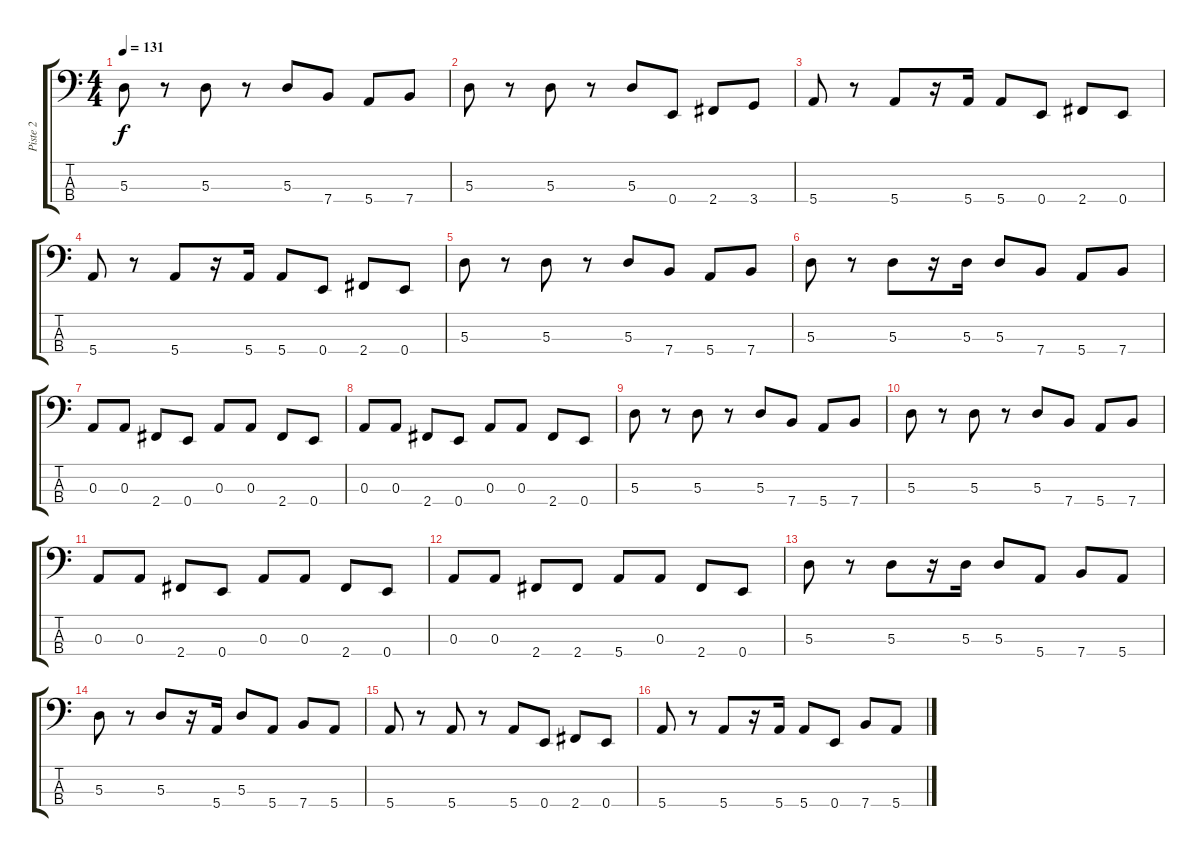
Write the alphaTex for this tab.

\track ("Piste 2" "Piste 2") {instrument electricbasspick}
\staff {score tabs}
\tuning (G2 D2 A1 E1) {hide}
\ts (4 4)
\tempo 131
\clef f4
\ks c
5.3.8{dy f} r.8 5.3.8 r.8 5.3.8 7.4.8 5.4.8 7.4.8 |
5.3.8 r.8 5.3.8 r.8 5.3.8 0.4.8 2.4.8 3.4.8 |
5.4.8 r.8 5.4.8 r.16 5.4.16 5.4.8 0.4.8 2.4.8 0.4.8 |
5.4.8 r.8 5.4.8 r.16 5.4.16 5.4.8 0.4.8 2.4.8 0.4.8 |
5.3.8 r.8 5.3.8 r.8 5.3.8 7.4.8 5.4.8 7.4.8 |
5.3.8 r.8 5.3.8 r.16 5.3.16 5.3.8 7.4.8 5.4.8 7.4.8 |
0.3.8 0.3.8 2.4.8 0.4.8 0.3.8 0.3.8 2.4.8 0.4.8 |
0.3.8 0.3.8 2.4.8 0.4.8 0.3.8 0.3.8 2.4.8 0.4.8 |
5.3.8 r.8 5.3.8 r.8 5.3.8 7.4.8 5.4.8 7.4.8 |
5.3.8 r.8 5.3.8 r.8 5.3.8 7.4.8 5.4.8 7.4.8 |
0.3.8 0.3.8 2.4.8 0.4.8 0.3.8 0.3.8 2.4.8 0.4.8 |
0.3.8 0.3.8 2.4.8 2.4.8 5.4.8 0.3.8 2.4.8 0.4.8 |
5.3.8 r.8 5.3.8 r.16 5.3.16 5.3.8 5.4.8 7.4.8 5.4.8 |
5.3.8 r.8 5.3.8 r.16 5.4.16 5.3.8 5.4.8 7.4.8 5.4.8 |
5.4.8 r.8 5.4.8 r.8 5.4.8 0.4.8 2.4.8 0.4.8 |
5.4.8 r.8 5.4.8 r.16 5.4.16 5.4.8 0.4.8 7.4.8 5.4.8
